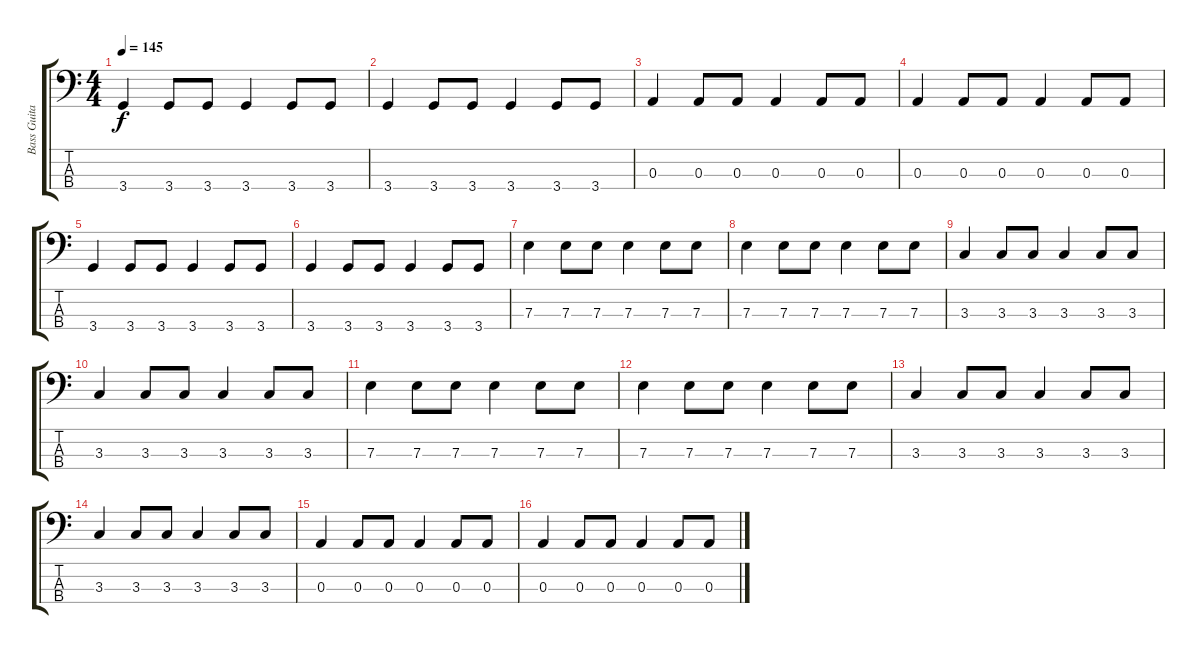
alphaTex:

\track ("Bass Guitar" "Bass Guita") {instrument electricbassfinger}
\staff {score tabs}
\tuning (G2 D2 A1 E1) {hide}
\ts (4 4)
\tempo 145
\clef f4
\ks c
3.4.4{dy f} 3.4.8 3.4.8 3.4.4 3.4.8 3.4.8 |
3.4.4 3.4.8 3.4.8 3.4.4 3.4.8 3.4.8 |
0.3.4 0.3.8 0.3.8 0.3.4 0.3.8 0.3.8 |
0.3.4 0.3.8 0.3.8 0.3.4 0.3.8 0.3.8 |
3.4.4 3.4.8 3.4.8 3.4.4 3.4.8 3.4.8 |
3.4.4 3.4.8 3.4.8 3.4.4 3.4.8 3.4.8 |
7.3.4 7.3.8 7.3.8 7.3.4 7.3.8 7.3.8 |
7.3.4 7.3.8 7.3.8 7.3.4 7.3.8 7.3.8 |
3.3.4 3.3.8 3.3.8 3.3.4 3.3.8 3.3.8 |
3.3.4 3.3.8 3.3.8 3.3.4 3.3.8 3.3.8 |
7.3.4 7.3.8 7.3.8 7.3.4 7.3.8 7.3.8 |
7.3.4 7.3.8 7.3.8 7.3.4 7.3.8 7.3.8 |
3.3.4 3.3.8 3.3.8 3.3.4 3.3.8 3.3.8 |
3.3.4 3.3.8 3.3.8 3.3.4 3.3.8 3.3.8 |
0.3.4 0.3.8 0.3.8 0.3.4 0.3.8 0.3.8 |
0.3.4 0.3.8 0.3.8 0.3.4 0.3.8 0.3.8
